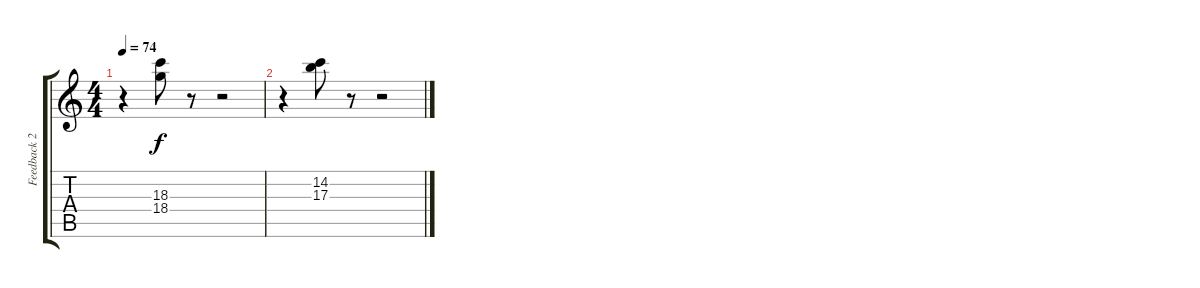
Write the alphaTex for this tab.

\track ("Feedback 2" "Feedback 2") {instrument distortionguitar}
\staff {score tabs}
\tuning (Eb4 Bb3 Gb3 Db3 Ab2 Eb2) {hide}
\ts (4 4)
\tempo 74
\clef g2
\ks c
r.4{dy f} (18.3 18.4).8 r.8 r.2 |
r.4 (14.2 17.3).8 r.8 r.2
